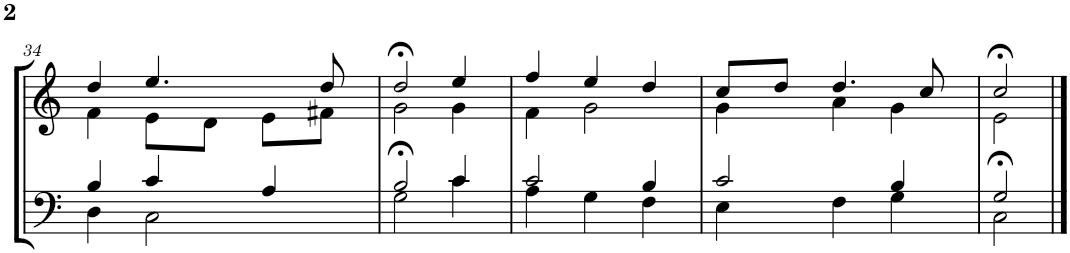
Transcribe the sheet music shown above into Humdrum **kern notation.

**kern	**kern
*part2	*part1
*staff2	*staff1
*I"Tenor/Baß	*I"Sopran/Alt
!!LO:PB:g=z
*clefF4	*clefG2
*k[]	*k[]
*M3/4	*M3/4
=34	=34
*^	*^
4B/	4D\	4dd/	4f\
4c/	2C\	4.ee/	8e\L
.	.	.	8d\J
4A/	.	.	8e\L
.	.	8dd/	8f#X\J
=35	=35	=35	=35
2B/	2G>\	2dd>/	2g\
4c/	4c\	4ee/	4g\
=36	=36	=36	=36
2c/	4A\	4ff/	4f\
.	4G\	4ee/	2g\
4B/	4F\	4dd/	.
=37	=37	=37	=37
2c/	4E\	8cc/L	4g\
.	.	8dd/J	.
.	4F\	4.dd/	4a\
4B/	4G\	.	4g\
.	.	8cc/	.
=38	=38	=38	=38
2G/	2C>\	2cc>/	2e\
*v	*v	*	*
*	*v	*v
==	==
*-	*-
